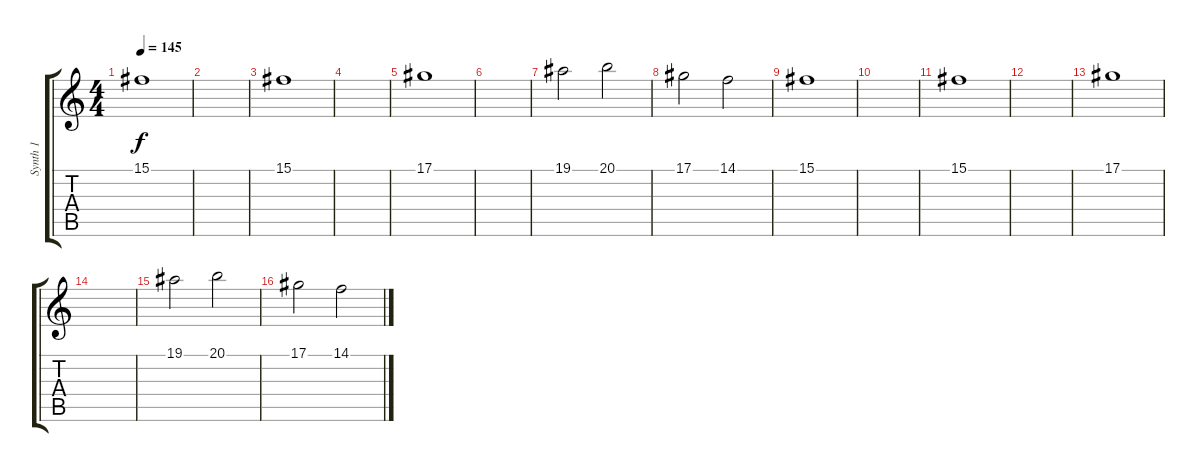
\track ("Synth 1" "Synth 1") {instrument fx3crystal}
\staff {score tabs}
\tuning (Eb4 Bb3 Gb3 Db3 Ab2 Eb2) {hide}
\ts (4 4)
\tempo 145
\clef g2
\ks c
15.1.1{dy f instrument fx3crystal} |
|
15.1.1 |
|
17.1.1 |
|
19.1.2 20.1.2 |
17.1.2 14.1.2 |
15.1.1 |
|
15.1.1 |
|
17.1.1 |
|
19.1.2 20.1.2 |
17.1.2 14.1.2
